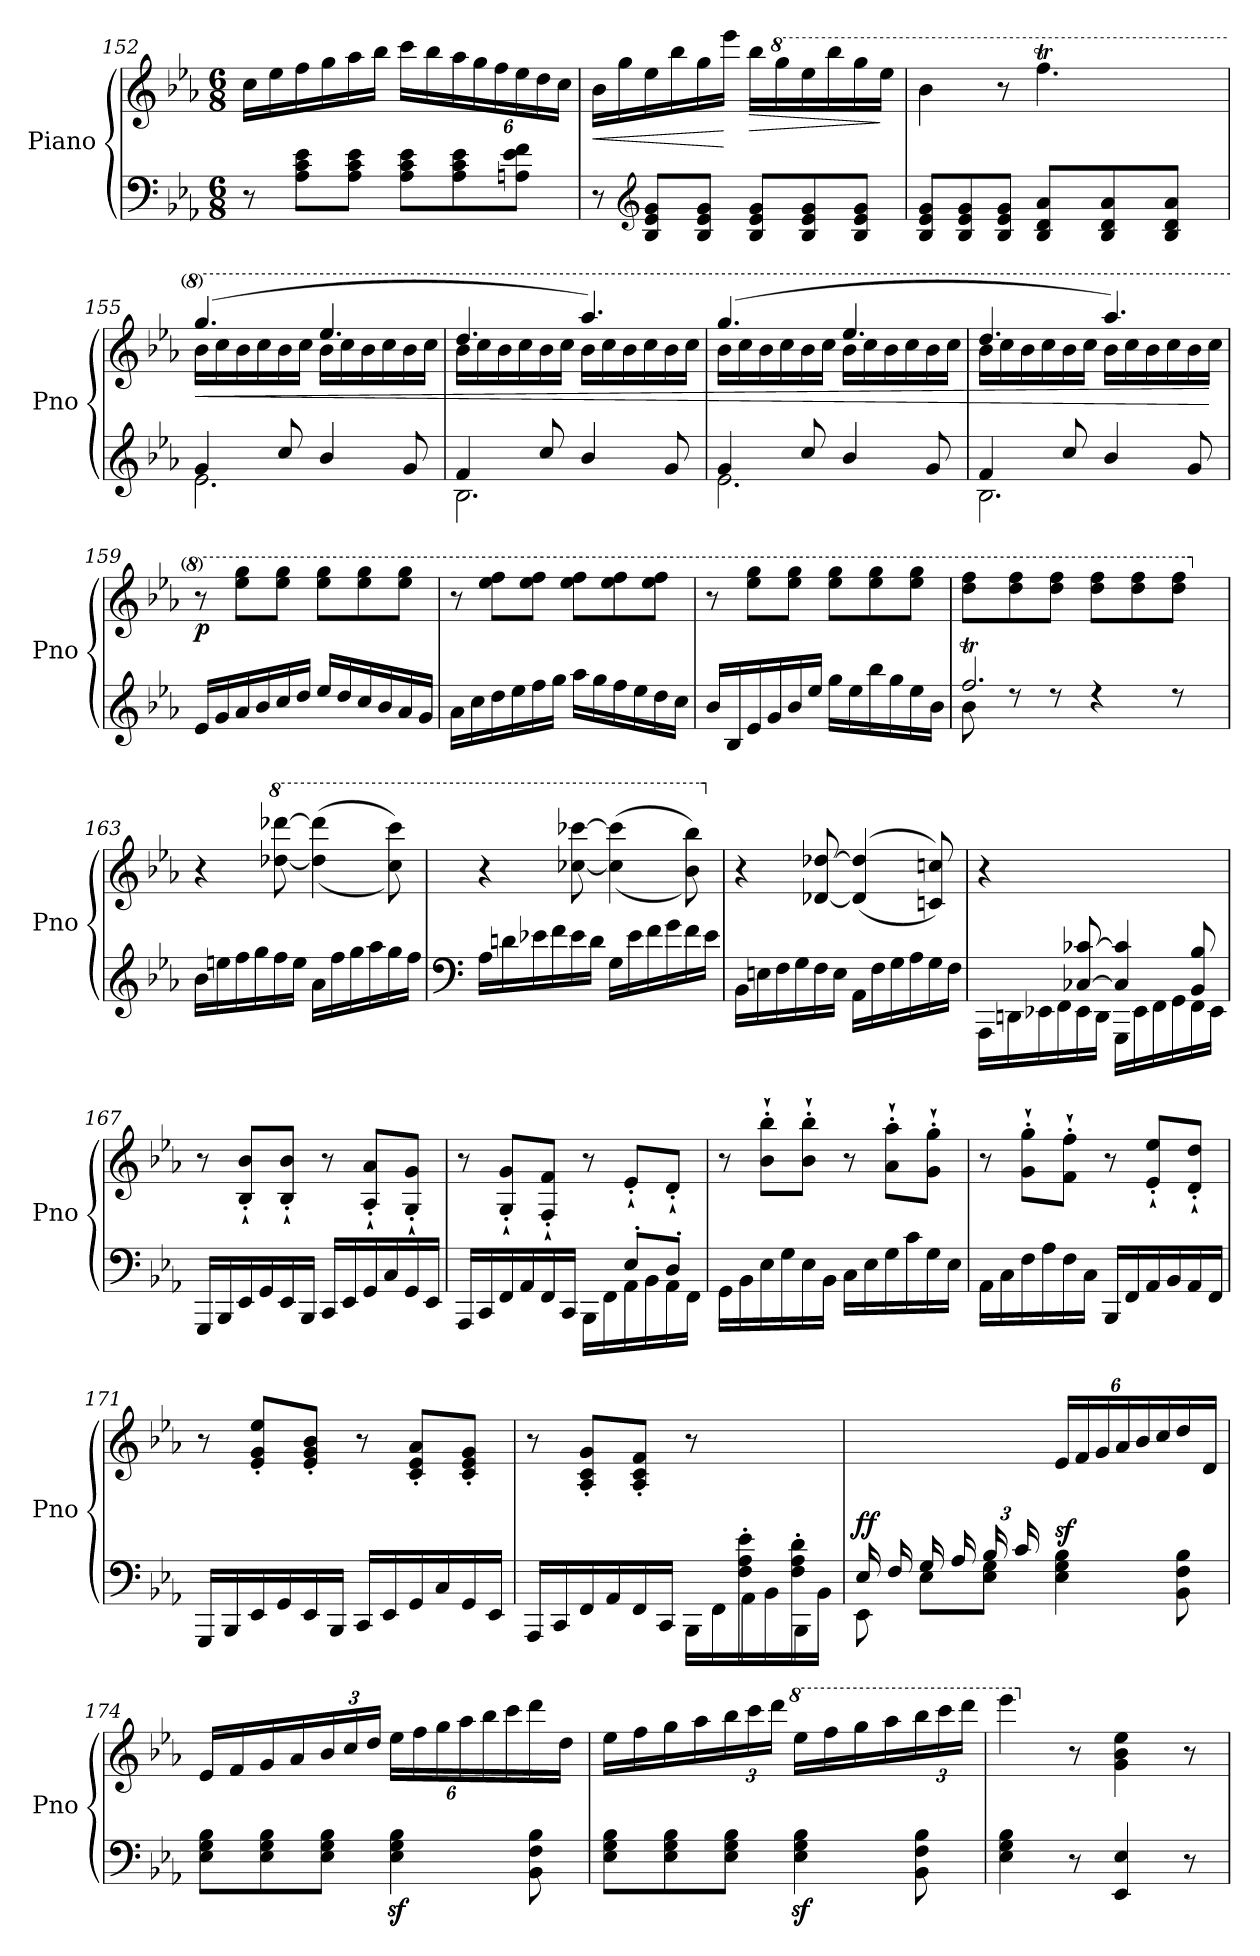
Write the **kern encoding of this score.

**kern	**kern	**dynam
*part1	*part1	*part1
*staff2	*staff1	*staff1/2
*I"Piano	*	*
*I'Pno	*	*
*clefF4	*clefG2	*
*k[b-e-a-]	*k[b-e-a-]	*
*M6/8	*M6/8	*
=152	=152	=152
8r	16cc\LL	.
.	16ee-\	.
8A-\ 8c\ 8e-\L	16ff\	.
.	16gg\	.
8A-\ 8c\ 8e-\J	16aa-\	.
.	16bb-\JJ	.
8A-\ 8c\ 8e-\L	16ccc\LL	.
.	16bb-\	.
*	*Xbrackettup	*
8A-\ 8c\ 8e-\	24aa-\	.
.	24gg\	.
.	24ff\	.
8An\ 8e-\ 8f\J	24ee-\	.
.	24dd\	.
.	24cc\JJ	.
=153	=153	=153
!	!	!LO:HP:b
8r	16b-\LL	<
.	16gg\	.
*clefG2	*	*
8B-/ 8e-/ 8g/L	16ee-\	.
.	16bb-\	.
8B-/ 8e-/ 8g/J	16gg\	.
.	16eee-\JJ	[
!	!	!LO:HP:b
8B-/ 8e-/ 8g/L	16bb-\LL	>
*	*8va	*
.	16ggg\	.
8B-/ 8e-/ 8g/	16eee-\	.
.	16bbb-\	.
8B-/ 8e-/ 8g/J	16ggg\	.
.	16eee-\JJ	]
!!LO:LB:g=z
=154	=154	=154
*	*^	*
8B-/ 8e-/ 8g/L	4bb-\	4.ryy	.
8B-/ 8e-/ 8g/	.	.	.
8B-/ 8e-/ 8g/J	8r	.	.
*	*	*Xtuplet	*
8B-/ 8d/ 8a-/L	4.fffT\	24ryy	.
.	.	24gggyy	.
.	.	24fffyy	.
8B-/ 8d/ 8a-/	.	24gggyy	.
.	.	24fffyy	.
.	.	24gggyy	.
8B-/ 8d/ 8a-/J	.	24fffyy	.
.	.	24eee-TTTyy	.
.	.	24fffyy	.
!!LO:LB:g=z	!!
=155	=155	=155	=155
*^	*	*	*
!	!	!	!	!LO:HP:b
4g/	2.e-\	(4.ggg/	16bb-\LL	<
.	.	.	16ccc\	.
.	.	.	16bb-\	.
.	.	.	16ccc\	.
8cc/	.	.	16bb-\	.
.	.	.	16ccc\JJ	.
4b-/	.	4.eee-/	16bb-\LL	.
.	.	.	16ccc\	.
.	.	.	16bb-\	.
.	.	.	16ccc\	.
8g/	.	.	16bb-\	.
.	.	.	16ccc\JJ	.
=156	=156	=156	=156	=156
4f/	2.B-\	4.ddd/	16bb-\LL	.
.	.	.	16ccc\	.
.	.	.	16bb-\	.
.	.	.	16ccc\	.
8cc/	.	.	16bb-\	.
.	.	.	16ccc\JJ	.
4b-/	.	4.aaa-/)	16bb-\LL	.
.	.	.	16ccc\	.
.	.	.	16bb-\	.
.	.	.	16ccc\	.
8g/	.	.	16bb-\	.
.	.	.	16ccc\JJ	.
=157	=157	=157	=157	=157
4g/	2.e-\	(4.ggg/	16bb-\LL	.
.	.	.	16ccc\	.
.	.	.	16bb-\	.
.	.	.	16ccc\	.
8cc/	.	.	16bb-\	.
.	.	.	16ccc\JJ	.
4b-/	.	4.eee-/	16bb-\LL	.
.	.	.	16ccc\	.
.	.	.	16bb-\	.
.	.	.	16ccc\	.
8g/	.	.	16bb-\	.
.	.	.	16ccc\JJ	.
!!LO:LB:g=z	!!
=158	=158	=158	=158	=158
4f/	2.B-\	4.ddd/	16bb-\LL	.
.	.	.	16ccc\	.
.	.	.	16bb-\	.
.	.	.	16ccc\	.
8cc/	.	.	16bb-\	.
.	.	.	16ccc\JJ	.
4b-/	.	4.aaa-/)	16bb-\LL	.
.	.	.	16ccc\	.
.	.	.	16bb-\	.
.	.	.	16ccc\	.
8g/	.	.	16bb-\	.
.	.	.	16ccc\JJ	[
*v	*v	*	*	*
!!LO:PB:g=z
=159	=159	=159	=159
!	!	!	!LO:DY:b
*	*v	*v	*
16e-/LL	8r	p
16g/	.	.
16a-/	8eee-\ 8ggg\L	.
16b-/	.	.
16cc/	8eee-\ 8ggg\J	.
16dd/JJ	.	.
16ee-/LL	8eee-\ 8ggg\L	.
16dd/	.	.
16cc/	8eee-\ 8ggg\	.
16b-/	.	.
16a-/	8eee-\ 8ggg\J	.
16g/JJ	.	.
=160	=160	=160
16a-\LL	8r	.
16cc\	.	.
16dd\	8eee-\ 8fff\L	.
16ee-\	.	.
16ff\	8eee-\ 8fff\J	.
16gg\JJ	.	.
16aa-\LL	8eee-\ 8fff\L	.
16gg\	.	.
16ff\	8eee-\ 8fff\	.
16ee-\	.	.
16dd\	8eee-\ 8fff\J	.
16cc\JJ	.	.
=161	=161	=161
16b-/LL	8r	.
16B-/	.	.
16e-/	8eee-\ 8ggg\L	.
16g/	.	.
16b-/	8eee-\ 8ggg\J	.
16ee-/JJ	.	.
16gg\LL	8eee-\ 8ggg\L	.
16ee-\	.	.
16bb-\	8eee-\ 8ggg\	.
16gg\	.	.
16ee-\	8eee-\ 8ggg\J	.
16b-\JJ	.	.
=162	=162	=162
*^	*	*
*	*^	*	*
2.ffT/	8b-\	16ryy	8ddd\ 8fff\L	.
.	.	16ggyy	.	.
.	8rdd	16ffyy	8ddd\ 8fff\	.
.	.	16ggyy	.	.
.	8rdd	16ffyy	8ddd\ 8fff\J	.
.	.	16ggyy	.	.
.	4rdd	16ffyy	8ddd\ 8fff\L	.
.	.	16ggyy	.	.
.	.	16ffyy	8ddd\ 8fff\	.
.	.	16ggyy	.	.
*	*	*Xtuplet	*	*
.	8rdd	24ffyy	8ddd\ 8fff\J	.
.	.	24ee-yy	.	.
.	.	24ffyy	.	.
*v	*v	*v	*	*
!!LO:LB:g=z
=163	=163	=163
*	*X8va	*
*^	*	*
*	*^	*	*
!	!	!	!	!LO:DY:b
*v	*v	*v	*	*
16b-\LL	4r	other-dynamics
16een\	.	.
16ff\	.	.
16gg\	.	.
*	*8va	*
16ff\	[8ddd-X\ [8dddd-X\	.
16ee\JJ	.	.
16a-\LL	((4ddd-\] 4dddd-\]	.
16ff\	.	.
16gg\	.	.
16aa-\	.	.
16gg\	8ccc\ 8cccc\))	.
16ff\JJ	.	.
=164	=164	=164
*clefF4	*	*
16A-\LL	4r	.
16dn\	.	.
16e-X\	.	.
16f\	.	.
16e-\	[8ccc-X\ [8cccc-X\	.
16d\JJ	.	.
16G\LL	((4ccc-\] 4cccc-\]	.
16e-\	.	.
16f\	.	.
16g\	.	.
16f\	8bb-\ 8bbb-\))	.
16e-\JJ	.	.
=165	=165	=165
*	*X8va	*
16BB-\LL	4r	.
16En\	.	.
16F\	.	.
16G\	.	.
16F\	[8d-X/ [8dd-X/	.
16E\JJ	.	.
16AA-\LL	(>(4d-/] 4dd-/]	.
16F\	.	.
16G\	.	.
16A-\	.	.
16G\	8cn/ 8ccn/))	.
16F\JJ	.	.
!!LO:LB:g=z
=166	=166	=166
*^	*	*
4ryy	16AAA-\LL	4r	.
.	16DDn\	.	.
.	16EE-X\	.	.
.	16FF\	.	.
[8C-X/ [8c-X/	16EE-\	2ryy	.
.	16DD\JJ	.	.
4C-/] 4c-/]	16GGG\LL	.	.
.	16EE-\	.	.
.	16FF\	.	.
.	16GG\	.	.
8BB-/ 8B-/	16FF\	.	.
.	16EE-\JJ	.	.
*v	*v	*	*
!!LO:LB:g=z
=167	=167	=167
16GGG/LL	8r	.
16BBB-/	.	.
16EE-/	8B-/`' 8b-/`'L	.
16GG/	.	.
16EE-/	8B-/`' 8b-/`'J	.
16BBB-/JJ	.	.
16CC/LL	8r	.
16EE-/	.	.
16GG/	8A-/`' 8a-/`'L	.
16C/	.	.
16GG/	8G/`' 8g/`'J	.
16EE-/JJ	.	.
=168	=168	=168
*^	*	*
2ryy	16AAA-/LL	8r	.
.	16CC/	.	.
.	16FF/	8G/`' 8g/`'L	.
.	16AA-/	.	.
.	16FF/	8F/`' 8f/`'J	.
.	16CC/JJ	.	.
.	16BBB-\LL	8r	.
.	16FF\	.	.
8E-'/L	16AA-\	8e-`'/L	.
.	16BB-\	.	.
8D'/J	16AA-\	8d`'/J	.
.	16FF\JJ	.	.
*v	*v	*	*
=169	=169	=169
16GG\LL	8r	.
16BB-\	.	.
16E-\	8b-\`' 8bb-\`'L	.
16G\	.	.
16E-\	8b-\`' 8bb-\`'J	.
16BB-\JJ	.	.
16C\LL	8r	.
16E-\	.	.
16G\	8a-\`' 8aa-\`'L	.
16c\	.	.
16G\	8g\`' 8gg\`'J	.
16E-\JJ	.	.
=170	=170	=170
16AA-\LL	8r	.
16C\	.	.
16F\	8g\`' 8gg\`'L	.
16A-\	.	.
16F\	8f\`' 8ff\`'J	.
16C\JJ	.	.
16BBB-/LL	8r	.
16FF/	.	.
16AA-/	8e-/`' 8ee-/`'L	.
16BB-/	.	.
16AA-/	8d/`' 8dd/`'J	.
16FF/JJ	.	.
!!LO:LB:g=z
=171	=171	=171
16GGG/LL	8r	.
16BBB-/	.	.
16EE-/	8e-/' 8g/' 8ee-/'L	.
16GG/	.	.
16EE-/	8e-/' 8g/' 8b-/'J	.
16BBB-/JJ	.	.
16CC/LL	8r	.
16EE-/	.	.
16GG/	8c/' 8e-/' 8a-/'L	.
16C/	.	.
16GG/	8c/' 8e-/' 8g/'J	.
16EE-/JJ	.	.
=172	=172	=172
*^	*	*
2ryy	16AAA-/LL	8r	.
.	16CC/	.	.
.	16FF/	8A-/' 8c/' 8g/'L	.
.	16AA-/	.	.
.	16FF/	8A-/' 8c/' 8f/'J	.
.	16CC/JJ	.	.
.	16BBB-\LL	8r	.
.	16FF\	.	.
8F\' 8A-\' 8e-\'L	16AA-\	4ryy	.
.	16BB-\	.	.
8F\' 8A-\' 8d\'J	16BBB-\	.	.
.	16BB-\JJ	.	.
=173	=173	=173	=173
!	!	!	!LO:DY:a=2
16E-/LL	8EE-\	3ryy	ff
16F/	.	.	.
16G/	8E-\L	.	.
16A-/	.	.	.
*tuplet	*	*	*
*Xbrackettup	*	*	*
24B-/	8E-\ 8G\J	.	.
24c/	.	.	.
12%5ryy	.	24d\JJ	.
*	*	*tuplet	*
!	!	!	!LO:DY:a=2
.	4E-\ 4G\ 4B-\	24e-/LL	sf
.	.	24f/	.
.	.	24g/	.
.	.	24a-/	.
.	.	24b-/	.
.	.	24cc/	.
.	8BB-\ 8F\ 8B-\	16dd/	.
.	.	16d/JJ	.
*v	*v	*	*
!!LO:LB:g=z
=174	=174	=174
8E-\ 8G\ 8B-\L	16e-/LL	.
.	16f/	.
8E-\ 8G\ 8B-\	16g/	.
.	16a-/	.
8E-\ 8G\ 8B-\J	24b-/	.
.	24cc/	.
.	24dd/JJ	.
4E-\z> 4G\z> 4B-\z>	24ee-\LL	.
.	24ff\	.
.	24gg\	.
.	24aa-\	.
.	24bb-\	.
.	24ccc\	.
8BB-\ 8F\ 8B-\	16ddd\	.
.	16dd\JJ	.
=175	=175	=175
8E-\ 8G\ 8B-\L	16ee-\LL	.
.	16ff\	.
8E-\ 8G\ 8B-\	16gg\	.
.	16aa-\	.
8E-\ 8G\ 8B-\J	24bb-\	.
.	24ccc\	.
.	24ddd\JJ	.
*	*8va	*
4E-\z> 4G\z> 4B-\z>	16eee-\LL	.
.	16fff\	.
.	16ggg\	.
.	16aaa-\	.
8BB-\ 8F\ 8B-\	24bbb-\	.
.	24cccc\	.
.	24dddd\JJ	.
=176	=176	=176
4E-\ 4G\ 4B-\	4eeee-\	.
*	*X8va	*
8r	8r	.
4EE-/ 4E-/	4g\ 4b-\ 4ee-\	.
8r	8r	.
=	=	=
*-	*-	*-
